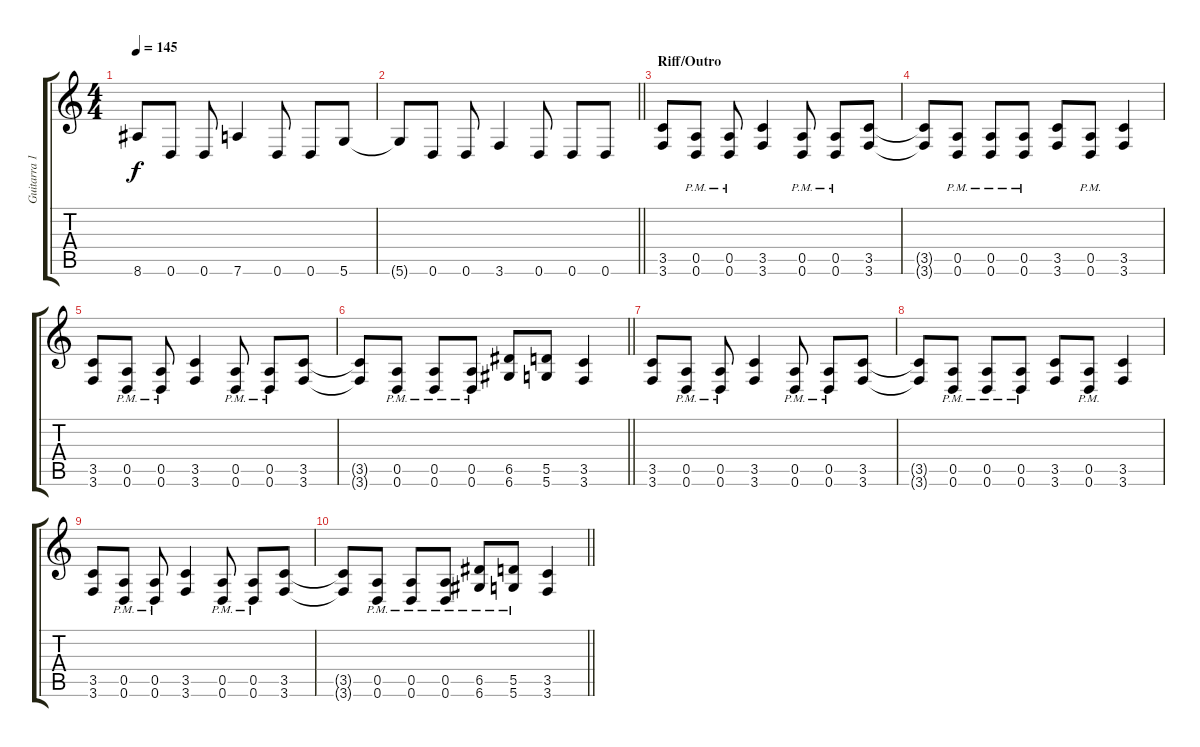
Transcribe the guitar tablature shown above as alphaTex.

\track ("Guitarra 1" "Guitarra 1") {instrument distortionguitar}
\staff {score tabs}
\tuning (E4 B3 G3 D3 A2 D2) {hide}
\ts (4 4)
\tempo 145
\clef g2
\ks c
8.6.8{dy f volume 13} 0.6.8 0.6.8 7.6.4 0.6.8 0.6.8 5.6.8 |
\barLineRight lightlight
5.6{t}.8 0.6.8 0.6.8 3.6.4 0.6.8 0.6.8 0.6.8 |
\section ("" "Riff/Outro")
(3.5 3.6).8 (0.5{pm} 0.6{pm}).8 (0.5{pm} 0.6{pm}).8 (3.5 3.6).4 (0.5{pm} 0.6{pm}).8 (0.5{pm} 0.6{pm}).8 (3.5 3.6).8 |
(3.5{t} 3.6{t}).8 (0.5{pm} 0.6{pm}).8 (0.5{pm} 0.6{pm}).8 (0.5{pm} 0.6{pm}).8 (3.5 3.6).8 (0.5{pm} 0.6{pm}).8 (3.5 3.6).4 |
(3.5 3.6).8 (0.5{pm} 0.6{pm}).8 (0.5{pm} 0.6{pm}).8 (3.5 3.6).4 (0.5{pm} 0.6{pm}).8 (0.5{pm} 0.6{pm}).8 (3.5 3.6).8 |
\barLineRight lightlight
(3.5{t} 3.6{t}).8 (0.5{pm} 0.6{pm}).8 (0.5{pm} 0.6{pm}).8 (0.5{pm} 0.6{pm}).8 (6.5 6.6).8 (5.5 5.6).8 (3.5 3.6).4 |
(3.5 3.6).8 (0.5{pm} 0.6{pm}).8 (0.5{pm} 0.6{pm}).8 (3.5 3.6).4 (0.5{pm} 0.6{pm}).8 (0.5{pm} 0.6{pm}).8 (3.5 3.6).8 |
(3.5{t} 3.6{t}).8 (0.5{pm} 0.6{pm}).8 (0.5{pm} 0.6{pm}).8 (0.5{pm} 0.6{pm}).8 (3.5 3.6).8 (0.5{pm} 0.6{pm}).8 (3.5 3.6).4 |
(3.5 3.6).8 (0.5{pm} 0.6{pm}).8 (0.5{pm} 0.6{pm}).8 (3.5 3.6).4 (0.5{pm} 0.6{pm}).8 (0.5{pm} 0.6{pm}).8 (3.5 3.6).8 |
\barLineRight lightlight
(3.5{t} 3.6{t}).8 (0.5{pm} 0.6{pm}).8 (0.5{pm} 0.6{pm}).8 (0.5{pm} 0.6{pm}).8 (6.5{pm} 6.6{pm}).8 (5.5{pm} 5.6{pm}).8 (3.5 3.6).4
